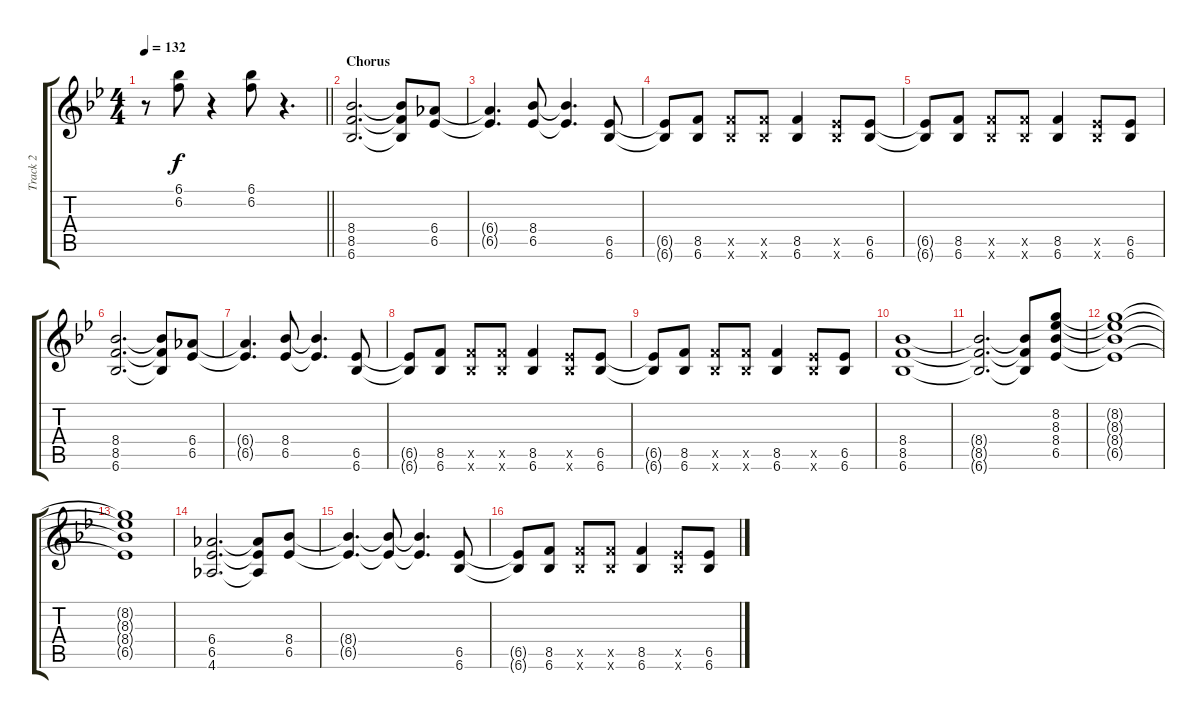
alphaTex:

\track ("Track 2" "Track 2") {instrument overdrivenguitar}
\staff {score tabs}
\tuning (E4 B3 G3 D3 A2 E2) {hide}
\ts (4 4)
\tempo 132
\clef g2
\barLineRight lightlight
\ks bb
r.8{dy f} (6.1 6.2).8 r.4 (6.1 6.2).8 r.4{d} |
\section ("" "Chorus")
(8.4 8.5 6.6).2{d} (8.4{t} 8.5{t} 6.6{t}).8 (6.4 6.5).8 |
(6.4{t} 6.5{t}).4{d} (8.4 6.5).8 (8.4{t} 6.5{t}).4{d} (6.5 6.6).8 |
(6.5{t} 6.6{t}).8 (8.5 6.6).8 (8.5{x} 6.6{x}).8 (8.5{x} 6.6{x}).8 (8.5 6.6).4 (6.5{x} 6.6{x}).8 (6.5 6.6).8 |
(6.5{t} 6.6{t}).8 (8.5 6.6).8 (8.5{x} 6.6{x}).8 (8.5{x} 6.6{x}).8 (8.5 6.6).4 (6.5{x} 6.6{x}).8 (6.5 6.6).8 |
(8.4 8.5 6.6).2{d} (8.4{t} 8.5{t} 6.6{t}).8 (6.4 6.5).8 |
(6.4{t} 6.5{t}).4{d} (8.4 6.5).8 (8.4{t} 6.5{t}).4{d} (6.5 6.6).8 |
(6.5{t} 6.6{t}).8 (8.5 6.6).8 (8.5{x} 6.6{x}).8 (8.5{x} 6.6{x}).8 (8.5 6.6).4 (6.5{x} 6.6{x}).8 (6.5 6.6).8 |
(6.5{t} 6.6{t}).8 (8.5 6.6).8 (8.5{x} 6.6{x}).8 (8.5{x} 6.6{x}).8 (8.5 6.6).4 (6.5{x} 6.6{x}).8 (6.5 6.6).8 |
(8.4 8.5 6.6).1 |
(8.4{t} 8.5{t} 6.6{t}).2{d} (8.4{t} 8.5{t} 6.6{t}).8 (8.2 8.3 8.4 6.5).8 |
(8.2{t} 8.3{t} 8.4{t} 6.5{t}).1 |
(8.2{t} 8.3{t} 8.4{t} 6.5{t}).1 |
(6.4 6.5 4.6).2{d} (6.4{t} 6.5{t} 4.6{t}).8 (8.4 6.5).8 |
(8.4{t} 6.5{t}).4{d} (8.4{t} 6.5{t}).8 (8.4{t} 6.5{t}).4{d} (6.5 6.6).8 |
(6.5{t} 6.6{t}).8 (8.5 6.6).8 (8.5{x} 6.6{x}).8 (8.5{x} 6.6{x}).8 (8.5 6.6).4 (6.5{x} 6.6{x}).8 (6.5 6.6).8
